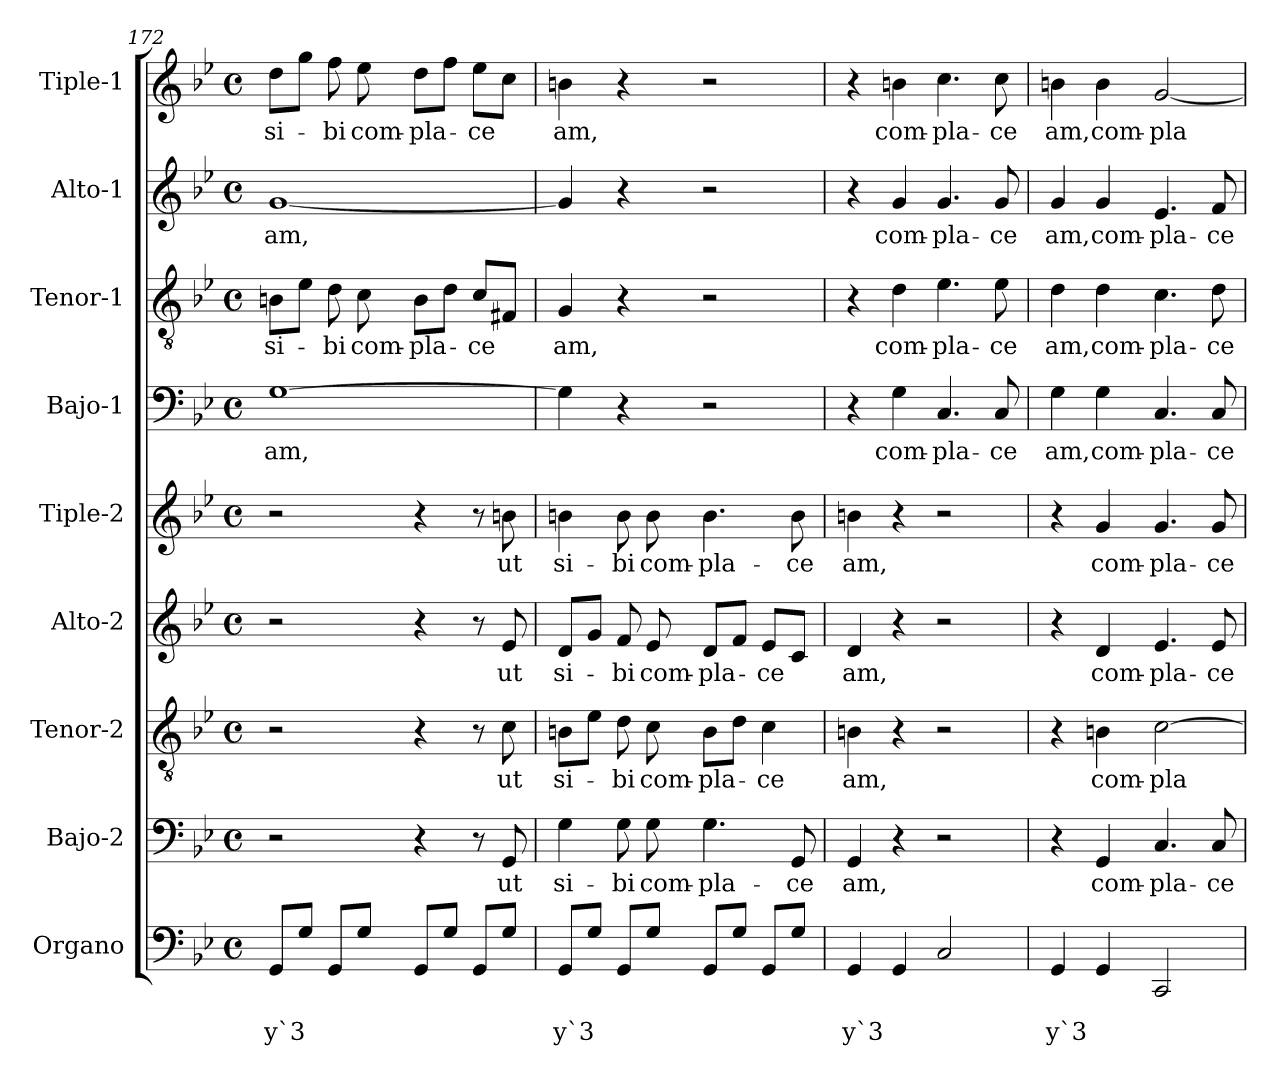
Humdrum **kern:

**kern	**text	**text	**kern	**text	**kern	**text	**kern	**text	**kern	**text	**kern	**text	**kern	**text	**kern	**text	**kern	**text
*part9	*part9	*part9	*part8	*part8	*part7	*part7	*part6	*part6	*part5	*part5	*part4	*part4	*part3	*part3	*part2	*part2	*part1	*part1
*staff9	*staff9	*staff9	*staff8	*staff8	*staff7	*staff7	*staff6	*staff6	*staff5	*staff5	*staff4	*staff4	*staff3	*staff3	*staff2	*staff2	*staff1	*staff1
*I"Organo	*	*	*I"Bajo-2	*	*I"Tenor-2	*	*I"Alto-2	*	*I"Tiple-2	*	*I"Bajo-1	*	*I"Tenor-1	*	*I"Alto-1	*	*I"Tiple-1	*
*	*	*	*I'B-2	*	*I'T-2	*	*I'A-2	*	*	*	*I'B1	*	*I'T1	*	*I'A1	*	*	*
!!LO:PB:g=z
*clefF4	*	*	*clefF4	*	*clefGv2	*	*clefG2	*	*clefG2	*	*clefF4	*	*clefGv2	*	*clefG2	*	*clefG2	*
*k[b-e-]	*	*	*k[b-e-]	*	*k[b-e-]	*	*k[b-e-]	*	*k[b-e-]	*	*k[b-e-]	*	*k[b-e-]	*	*k[b-e-]	*	*k[b-e-]	*
*B-:	*	*	*B-:	*	*B-:	*	*B-:	*	*B-:	*	*B-:	*	*B-:	*	*B-:	*	*B-:	*
*M4/4	*	*	*M4/4	*	*M4/4	*	*M4/4	*	*M4/4	*	*M4/4	*	*M4/4	*	*M4/4	*	*M4/4	*
*met(c)	*	*	*met(c)	*	*met(c)	*	*met(c)	*	*met(c)	*	*met(c)	*	*met(c)	*	*met(c)	*	*met(c)	*
=172	=172	=172	=172	=172	=172	=172	=172	=172	=172	=172	=172	=172	=172	=172	=172	=172	=172	=172
!	!	!LO:LY:b	!	!	!	!	!	!	!	!	!	!	!	!	!	!	!	!
!	!	!	!	!	!	!	!	!	!	!	!	!LO:LY:b	!	!	!	!	!	!
!	!	!	!	!	!	!	!	!	!	!	!	!	!	!LO:LY:b	!	!	!	!
!	!	!	!	!	!	!	!	!	!	!	!	!	!	!	!	!LO:LY:b	!	!
!	!	!	!	!	!	!	!	!	!	!	!	!	!	!	!	!	!	!LO:LY:b
8GG/L	.	y`3	2r	.	2r	.	2r	.	2r	.	[1G	am,	8Bn\L	si-	[1g	am,	8dd\L	si-
8G/J	.	.	.	.	.	.	.	.	.	.	.	.	8e-\J	.	.	.	8gg\J	.
!	!	!	!	!	!	!	!	!	!	!	!	!	!	!LO:LY:b	!	!	!	!
!	!	!	!	!	!	!	!	!	!	!	!	!	!	!	!	!	!	!LO:LY:b
8GG/L	.	.	.	.	.	.	.	.	.	.	.	.	8d\	-bi	.	.	8ff\	-bi
!	!	!	!	!	!	!	!	!	!	!	!	!	!	!LO:LY:b	!	!	!	!
!	!	!	!	!	!	!	!	!	!	!	!	!	!	!	!	!	!	!LO:LY:b
8G/J	.	.	.	.	.	.	.	.	.	.	.	.	8c\	com-	.	.	8ee-\	com-
!	!	!	!	!	!	!	!	!	!	!	!	!	!	!LO:LY:b	!	!	!	!
!	!	!	!	!	!	!	!	!	!	!	!	!	!	!	!	!	!	!LO:LY:b
8GG/L	.	.	4r	.	4r	.	4r	.	4r	.	.	.	8B\L	-pla-	.	.	8dd\L	-pla-
8G/J	.	.	.	.	.	.	.	.	.	.	.	.	8d\J	.	.	.	8ff\J	.
!	!	!	!	!	!	!	!	!	!	!	!	!	!	!LO:LY:b	!	!	!	!
!	!	!	!	!	!	!	!	!	!	!	!	!	!	!	!	!	!	!LO:LY:b
8GG/L	.	.	8r	.	8r	.	8r	.	8r	.	.	.	8c/L	-ce	.	.	8ee-\L	-ce
!	!	!	!	!LO:LY:b	!	!	!	!	!	!	!	!	!	!	!	!	!	!
!	!	!	!	!	!	!LO:LY:b	!	!	!	!	!	!	!	!	!	!	!	!
!	!	!	!	!	!	!	!	!LO:LY:b	!	!	!	!	!	!	!	!	!	!
!	!	!	!	!	!	!	!	!	!	!LO:LY:b	!	!	!	!	!	!	!	!
8G/J	.	.	8GG/	ut	8c\	ut	8e-/	ut	8bn\	ut	.	.	8F#X/J	.	.	.	8cc\J	.
=173	=173	=173	=173	=173	=173	=173	=173	=173	=173	=173	=173	=173	=173	=173	=173	=173	=173	=173
!	!	!LO:LY:b	!	!	!	!	!	!	!	!	!	!	!	!	!	!	!	!
!	!	!	!	!LO:LY:b	!	!	!	!	!	!	!	!	!	!	!	!	!	!
!	!	!	!	!	!	!LO:LY:b	!	!	!	!	!	!	!	!	!	!	!	!
!	!	!	!	!	!	!	!	!LO:LY:b	!	!	!	!	!	!	!	!	!	!
!	!	!	!	!	!	!	!	!	!	!LO:LY:b	!	!	!	!	!	!	!	!
!	!	!	!	!	!	!	!	!	!	!	!	!	!	!LO:LY:b	!	!	!	!
!	!	!	!	!	!	!	!	!	!	!	!	!	!	!	!	!	!	!LO:LY:b
8GG/L	.	y`3	4G\	si-	8Bn\L	si-	8d/L	si-	4bn\	si-	4G\]	.	4G/	am,	4g/]	.	4bn\	am,
8G/J	.	.	.	.	8e-\J	.	8g/J	.	.	.	.	.	.	.	.	.	.	.
!	!	!	!	!LO:LY:b	!	!	!	!	!	!	!	!	!	!	!	!	!	!
!	!	!	!	!	!	!LO:LY:b	!	!	!	!	!	!	!	!	!	!	!	!
!	!	!	!	!	!	!	!	!LO:LY:b	!	!	!	!	!	!	!	!	!	!
!	!	!	!	!	!	!	!	!	!	!LO:LY:b	!	!	!	!	!	!	!	!
8GG/L	.	.	8G\	-bi	8d\	-bi	8f/	-bi	8b\	-bi	4r	.	4r	.	4r	.	4r	.
!	!	!	!	!LO:LY:b	!	!	!	!	!	!	!	!	!	!	!	!	!	!
!	!	!	!	!	!	!LO:LY:b	!	!	!	!	!	!	!	!	!	!	!	!
!	!	!	!	!	!	!	!	!LO:LY:b	!	!	!	!	!	!	!	!	!	!
!	!	!	!	!	!	!	!	!	!	!LO:LY:b	!	!	!	!	!	!	!	!
8G/J	.	.	8G\	com-	8c\	com-	8e-/	com-	8b\	com-	.	.	.	.	.	.	.	.
!	!	!	!	!LO:LY:b	!	!	!	!	!	!	!	!	!	!	!	!	!	!
!	!	!	!	!	!	!LO:LY:b	!	!	!	!	!	!	!	!	!	!	!	!
!	!	!	!	!	!	!	!	!LO:LY:b	!	!	!	!	!	!	!	!	!	!
!	!	!	!	!	!	!	!	!	!	!LO:LY:b	!	!	!	!	!	!	!	!
8GG/L	.	.	4.G\	-pla-	8B\L	-pla-	8d/L	-pla-	4.b\	-pla-	2r	.	2r	.	2r	.	2r	.
8G/J	.	.	.	.	8d\J	.	8f/J	.	.	.	.	.	.	.	.	.	.	.
!	!	!	!	!	!	!LO:LY:b	!	!	!	!	!	!	!	!	!	!	!	!
!	!	!	!	!	!	!	!	!LO:LY:b	!	!	!	!	!	!	!	!	!	!
8GG/L	.	.	.	.	4c\	-ce	8e-/L	-ce	.	.	.	.	.	.	.	.	.	.
!	!	!	!	!LO:LY:b	!	!	!	!	!	!	!	!	!	!	!	!	!	!
!	!	!	!	!	!	!	!	!	!	!LO:LY:b	!	!	!	!	!	!	!	!
8G/J	.	.	8GG/	-ce	.	.	8c/J	.	8b\	-ce	.	.	.	.	.	.	.	.
=174	=174	=174	=174	=174	=174	=174	=174	=174	=174	=174	=174	=174	=174	=174	=174	=174	=174	=174
!	!	!LO:LY:b	!	!	!	!	!	!	!	!	!	!	!	!	!	!	!	!
!	!	!	!	!LO:LY:b	!	!	!	!	!	!	!	!	!	!	!	!	!	!
!	!	!	!	!	!	!LO:LY:b	!	!	!	!	!	!	!	!	!	!	!	!
!	!	!	!	!	!	!	!	!LO:LY:b	!	!	!	!	!	!	!	!	!	!
!	!	!	!	!	!	!	!	!	!	!LO:LY:b	!	!	!	!	!	!	!	!
4GG/	.	y`3	4GG/	am,	4Bn\	am,	4d/	am,	4bn\	am,	4r	.	4r	.	4r	.	4r	.
!	!	!	!	!	!	!	!	!	!	!	!	!LO:LY:b	!	!	!	!	!	!
!	!	!	!	!	!	!	!	!	!	!	!	!	!	!LO:LY:b	!	!	!	!
!	!	!	!	!	!	!	!	!	!	!	!	!	!	!	!	!LO:LY:b	!	!
!	!	!	!	!	!	!	!	!	!	!	!	!	!	!	!	!	!	!LO:LY:b
4GG/	.	.	4r	.	4r	.	4r	.	4r	.	4G\	com-	4d\	com-	4g/	com-	4bn\	com-
!	!	!	!	!	!	!	!	!	!	!	!	!LO:LY:b	!	!	!	!	!	!
!	!	!	!	!	!	!	!	!	!	!	!	!	!	!LO:LY:b	!	!	!	!
!	!	!	!	!	!	!	!	!	!	!	!	!	!	!	!	!LO:LY:b	!	!
!	!	!	!	!	!	!	!	!	!	!	!	!	!	!	!	!	!	!LO:LY:b
2C/	.	.	2r	.	2r	.	2r	.	2r	.	4.C/	-pla-	4.e-\	-pla-	4.g/	-pla-	4.cc\	-pla-
!	!	!	!	!	!	!	!	!	!	!	!	!LO:LY:b	!	!	!	!	!	!
!	!	!	!	!	!	!	!	!	!	!	!	!	!	!LO:LY:b	!	!	!	!
!	!	!	!	!	!	!	!	!	!	!	!	!	!	!	!	!LO:LY:b	!	!
!	!	!	!	!	!	!	!	!	!	!	!	!	!	!	!	!	!	!LO:LY:b
.	.	.	.	.	.	.	.	.	.	.	8C/	-ce	8e-\	-ce	8g/	-ce	8cc\	-ce
=175	=175	=175	=175	=175	=175	=175	=175	=175	=175	=175	=175	=175	=175	=175	=175	=175	=175	=175
!	!	!LO:LY:b	!	!	!	!	!	!	!	!	!	!	!	!	!	!	!	!
!	!	!	!	!	!	!	!	!	!	!	!	!LO:LY:b	!	!	!	!	!	!
!	!	!	!	!	!	!	!	!	!	!	!	!	!	!LO:LY:b	!	!	!	!
!	!	!	!	!	!	!	!	!	!	!	!	!	!	!	!	!LO:LY:b	!	!
!	!	!	!	!	!	!	!	!	!	!	!	!	!	!	!	!	!	!LO:LY:b
4GG/	.	y`3	4r	.	4r	.	4r	.	4r	.	4G\	am,	4d\	am,	4g/	am,	4bn\	am,
!	!	!	!	!LO:LY:b	!	!	!	!	!	!	!	!	!	!	!	!	!	!
!	!	!	!	!	!	!LO:LY:b	!	!	!	!	!	!	!	!	!	!	!	!
!	!	!	!	!	!	!	!	!LO:LY:b	!	!	!	!	!	!	!	!	!	!
!	!	!	!	!	!	!	!	!	!	!LO:LY:b	!	!	!	!	!	!	!	!
!	!	!	!	!	!	!	!	!	!	!	!	!LO:LY:b	!	!	!	!	!	!
!	!	!	!	!	!	!	!	!	!	!	!	!	!	!LO:LY:b	!	!	!	!
!	!	!	!	!	!	!	!	!	!	!	!	!	!	!	!	!LO:LY:b	!	!
!	!	!	!	!	!	!	!	!	!	!	!	!	!	!	!	!	!	!LO:LY:b
4GG/	.	.	4GG/	com-	4Bn\	com-	4d/	com-	4g/	com-	4G\	com-	4d\	com-	4g/	com-	4b\	com-
!	!	!	!	!LO:LY:b	!	!	!	!	!	!	!	!	!	!	!	!	!	!
!	!	!	!	!	!	!LO:LY:b	!	!	!	!	!	!	!	!	!	!	!	!
!	!	!	!	!	!	!	!	!LO:LY:b	!	!	!	!	!	!	!	!	!	!
!	!	!	!	!	!	!	!	!	!	!LO:LY:b	!	!	!	!	!	!	!	!
!	!	!	!	!	!	!	!	!	!	!	!	!LO:LY:b	!	!	!	!	!	!
!	!	!	!	!	!	!	!	!	!	!	!	!	!	!LO:LY:b	!	!	!	!
!	!	!	!	!	!	!	!	!	!	!	!	!	!	!	!	!LO:LY:b	!	!
!	!	!	!	!	!	!	!	!	!	!	!	!	!	!	!	!	!	!LO:LY:b
2CC/	.	.	4.C/	-pla-	[2c\	-pla-	4.e-/	-pla-	4.g/	-pla-	4.C/	-pla-	4.c\	-pla-	4.e-/	-pla-	[2g/	-pla-
!	!	!	!	!LO:LY:b	!	!	!	!	!	!	!	!	!	!	!	!	!	!
!	!	!	!	!	!	!	!	!LO:LY:b	!	!	!	!	!	!	!	!	!	!
!	!	!	!	!	!	!	!	!	!	!LO:LY:b	!	!	!	!	!	!	!	!
!	!	!	!	!	!	!	!	!	!	!	!	!LO:LY:b	!	!	!	!	!	!
!	!	!	!	!	!	!	!	!	!	!	!	!	!	!LO:LY:b	!	!	!	!
!	!	!	!	!	!	!	!	!	!	!	!	!	!	!	!	!LO:LY:b	!	!
.	.	.	8C/	-ce-	.	.	8e-/	-ce-	8g/	-ce-	8C/	-ce-	8d\	-ce-	8f/	-ce-	.	.
=	=	=	=	=	=	=	=	=	=	=	=	=	=	=	=	=	=	=
*-	*-	*-	*-	*-	*-	*-	*-	*-	*-	*-	*-	*-	*-	*-	*-	*-	*-	*-
